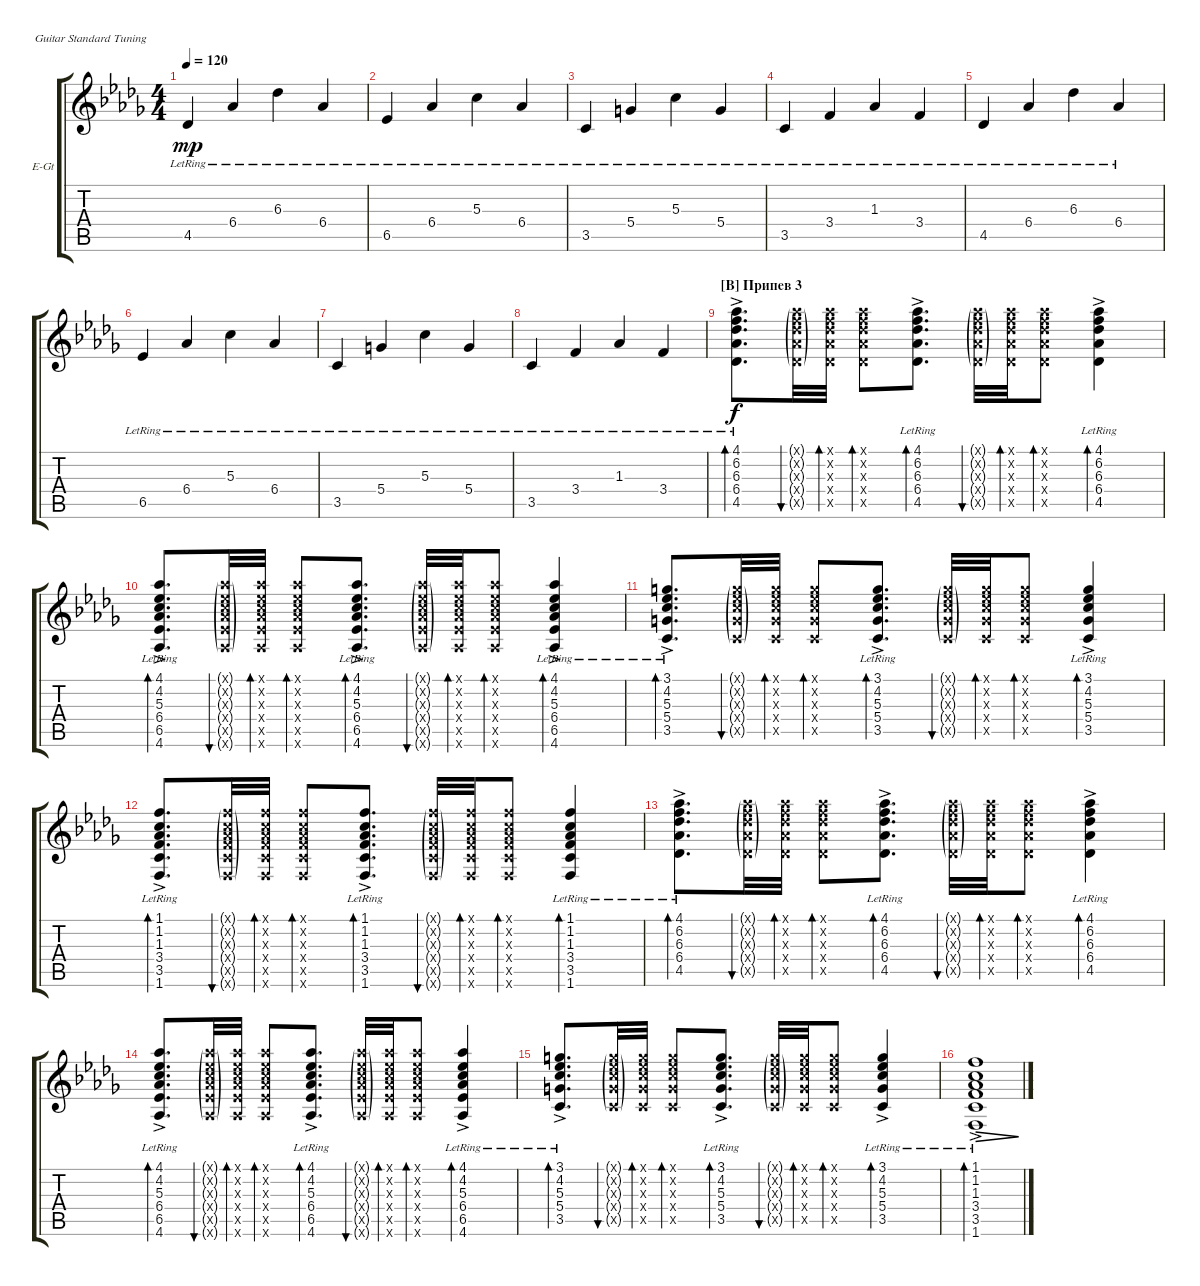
\defaultSystemsLayout 4
\bracketExtendMode groupsimilarinstruments
\firstSystemTrackNameOrientation horizontal
\otherSystemsTrackNameOrientation horizontal
\track ("Гитара 2" "E-Gt") {instrument acousticgrandpiano}
\staff {score tabs}
\tuning (E4 B3 G3 D3 A2 E2)
\displaytranspose 12
\ts (4 4)
\tempo 120
\clef g2
\ks db
4.5{lr}.4{dy mp} 6.4{lr}.4 6.3{lr}.4 6.4{lr}.4 |
6.5{lr}.4 6.4{lr}.4 5.3{lr}.4 6.4{lr}.4 |
3.5{lr}.4 5.4{lr}.4 5.3{lr}.4 5.4{lr}.4 |
3.5{lr}.4 3.4{lr}.4 1.3{lr}.4 3.4{lr}.4 |
4.5{lr}.4 6.4{lr}.4 6.3{lr}.4 6.4{lr}.4 |
6.5{lr}.4 6.4{lr}.4 5.3{lr}.4 6.4{lr}.4 |
3.5{lr}.4 5.4{lr}.4 5.3{lr}.4 5.4{lr}.4 |
3.5{lr}.4 3.4{lr}.4 1.3{lr}.4 3.4{lr}.4 |
\section ("B" "Припев 3")
(4.1{ac lr} 6.4{ac lr} 6.3{ac lr} 4.5{ac lr} 6.2{ac lr}).8{d bd 30 dy f} (4.1{g x} 6.4{g x} 6.3{g x} 4.5{g x} 6.2{g x}).32{bu 30} (4.1{x} 6.4{x} 6.3{x} 4.5{x} 6.2{x}).32{bd 30} (4.1{x} 6.4{x} 6.3{x} 4.5{x} 6.2{x}).8{bd 30} (4.1{ac lr} 6.4{ac lr} 6.3{ac lr} 4.5{ac lr} 6.2{ac lr}).8{d bd 30} (4.1{g x} 6.4{g x} 6.3{g x} 4.5{g x} 6.2{g x}).32{bu 30} (4.1{x} 6.4{x} 6.3{x} 4.5{x} 6.2{x}).32{bd 30} (4.1{x} 6.4{x} 6.3{x} 4.5{x} 6.2{x}).8{bd 30} (4.1{ac lr} 6.4{ac lr} 6.3{ac lr} 4.5{ac lr} 6.2{ac lr}).4{bd 30} |
(6.5{ac lr} 6.4{ac lr} 5.3{ac lr} 4.2{ac lr} 4.1{ac lr} 4.6{ac lr}).8{d bd 30} (6.5{g x} 6.4{g x} 5.3{g x} 4.2{g x} 4.1{g x} 4.6{g x}).32{bu 30} (6.5{x} 6.4{x} 5.3{x} 4.2{x} 4.1{x} 4.6{x}).32{bd 60} (6.5{x} 6.4{x} 5.3{x} 4.2{x} 4.1{x} 4.6{x}).8{bd 234} (6.5{ac lr} 6.4{ac lr} 5.3{ac lr} 4.2{ac lr} 4.1{ac lr} 4.6{ac lr}).8{d bd 30} (6.5{g x} 6.4{g x} 5.3{g x} 4.2{g x} 4.1{g x} 4.6{g x}).32{bu 30} (6.5{x} 6.4{x} 5.3{x} 4.2{x} 4.1{x} 4.6{x}).32{bd 60} (6.5{x} 6.4{x} 5.3{x} 4.2{x} 4.1{x} 4.6{x}).8{bd 234} (6.5{ac lr} 6.4{ac lr} 5.3{ac lr} 4.2{ac lr} 4.1{ac lr} 4.6{ac lr}).4{bd 30} |
(3.1{ac lr} 4.2{ac lr} 5.4{ac lr} 5.3{ac lr} 3.5{ac lr}).8{d bd 30} (3.1{g x} 4.2{g x} 5.4{g x} 5.3{g x} 3.5{g x}).32{bu 60} (3.1{x} 4.2{x} 5.4{x} 5.3{x} 3.5{x}).32{bd 231} (3.1{x} 4.2{x} 5.4{x} 5.3{x} 3.5{x}).8{bd 231} (3.1{ac lr} 4.2{ac lr} 5.4{ac lr} 5.3{ac lr} 3.5{ac lr}).8{d bd 30} (3.1{g x} 4.2{g x} 5.4{g x} 5.3{g x} 3.5{g x}).32{bu 60} (3.1{x} 4.2{x} 5.4{x} 5.3{x} 3.5{x}).32{bd 231} (3.1{x} 4.2{x} 5.4{x} 5.3{x} 3.5{x}).8{bd 231} (3.1{ac lr} 4.2{ac lr} 5.4{ac lr} 5.3{ac lr} 3.5{ac lr}).4{bd 30} |
(1.1{ac lr} 1.2{ac lr} 1.3{ac lr} 3.4{ac lr} 3.5{ac lr} 1.6{ac lr}).8{d bd 30} (1.1{g x} 1.2{g x} 1.3{g x} 3.4{g x} 3.5{g x} 1.6{g x}).32{bu 30} (1.1{x} 1.2{x} 1.3{x} 3.4{x} 3.5{x} 1.6{x}).32{bd 30} (1.1{x} 1.2{x} 1.3{x} 3.4{x} 3.5{x} 1.6{x}).8{bd 30} (1.1{ac lr} 1.2{ac lr} 1.3{ac lr} 3.4{ac lr} 3.5{ac lr} 1.6{ac lr}).8{d bd 30} (1.1{g x} 1.2{g x} 1.3{g x} 3.4{g x} 3.5{g x} 1.6{g x}).32{bu 30} (1.1{x} 1.2{x} 1.3{x} 3.4{x} 3.5{x} 1.6{x}).32{bd 30} (1.1{x} 1.2{x} 1.3{x} 3.4{x} 3.5{x} 1.6{x}).8{bd 30} (1.1{lr} 1.2{lr} 1.3{lr} 3.4{lr} 3.5{lr} 1.6{lr}).4{bd 30} |
(4.1{ac lr} 6.4{ac lr} 6.3{ac lr} 4.5{ac lr} 6.2{ac lr}).8{d bd 30} (4.1{g x} 6.4{g x} 6.3{g x} 4.5{g x} 6.2{g x}).32{bu 30} (4.1{x} 6.4{x} 6.3{x} 4.5{x} 6.2{x}).32{bd 30} (4.1{x} 6.4{x} 6.3{x} 4.5{x} 6.2{x}).8{bd 30} (4.1{ac lr} 6.4{ac lr} 6.3{ac lr} 4.5{ac lr} 6.2{ac lr}).8{d bd 30} (4.1{g x} 6.4{g x} 6.3{g x} 4.5{g x} 6.2{g x}).32{bu 30} (4.1{x} 6.4{x} 6.3{x} 4.5{x} 6.2{x}).32{bd 30} (4.1{x} 6.4{x} 6.3{x} 4.5{x} 6.2{x}).8{bd 30} (4.1{ac lr} 6.4{ac lr} 6.3{ac lr} 4.5{ac lr} 6.2{ac lr}).4{bd 30} |
(6.5{ac lr} 6.4{ac lr} 5.3{ac lr} 4.2{ac lr} 4.1{ac lr} 4.6{ac lr}).8{d bd 30} (6.5{g x} 6.4{g x} 5.3{g x} 4.2{g x} 4.1{g x} 4.6{g x}).32{bu 30} (6.5{x} 6.4{x} 5.3{x} 4.2{x} 4.1{x} 4.6{x}).32{bd 60} (6.5{x} 6.4{x} 5.3{x} 4.2{x} 4.1{x} 4.6{x}).8{bd 234} (6.5{ac lr} 6.4{ac lr} 5.3{ac lr} 4.2{ac lr} 4.1{ac lr} 4.6{ac lr}).8{d bd 30} (6.5{g x} 6.4{g x} 5.3{g x} 4.2{g x} 4.1{g x} 4.6{g x}).32{bu 30} (6.5{x} 6.4{x} 5.3{x} 4.2{x} 4.1{x} 4.6{x}).32{bd 60} (6.5{x} 6.4{x} 5.3{x} 4.2{x} 4.1{x} 4.6{x}).8{bd 234} (6.5{ac lr} 6.4{ac lr} 5.3{ac lr} 4.2{ac lr} 4.1{ac lr} 4.6{ac lr}).4{bd 30} |
(3.1{ac lr} 4.2{ac lr} 5.4{ac lr} 5.3{ac lr} 3.5{ac lr}).8{d bd 30} (3.1{g x} 4.2{g x} 5.4{g x} 5.3{g x} 3.5{g x}).32{bu 60} (3.1{x} 4.2{x} 5.4{x} 5.3{x} 3.5{x}).32{bd 231} (3.1{x} 4.2{x} 5.4{x} 5.3{x} 3.5{x}).8{bd 231} (3.1{ac lr} 4.2{ac lr} 5.4{ac lr} 5.3{ac lr} 3.5{ac lr}).8{d bd 30} (3.1{g x} 4.2{g x} 5.4{g x} 5.3{g x} 3.5{g x}).32{bu 60} (3.1{x} 4.2{x} 5.4{x} 5.3{x} 3.5{x}).32{bd 231} (3.1{x} 4.2{x} 5.4{x} 5.3{x} 3.5{x}).8{bd 231} (3.1{ac lr} 4.2{ac lr} 5.4{ac lr} 5.3{ac lr} 3.5{ac lr}).4{bd 30} |
(1.1{ac lr} 1.2{ac lr} 1.3{ac lr} 3.4{ac lr} 3.5{ac lr} 1.6{ac lr}).1{bd 30 dec}
